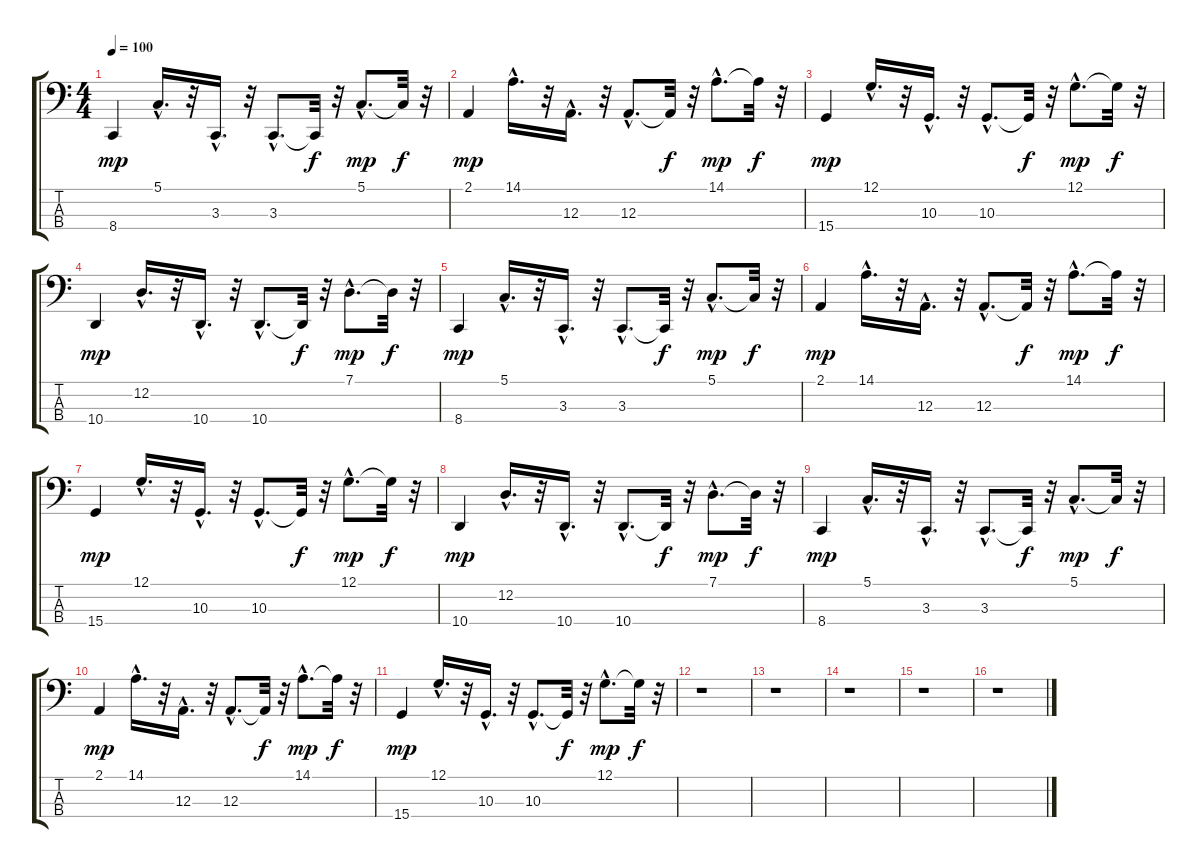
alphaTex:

\track "" {instrument bassoon}
\staff {score tabs}
\tuning (G2 D2 A1 E1) {hide}
\ts (4 4)
\tempo 100
\clef f4
\ks c
8.4.4{dy mp} 5.1{hac}.16{d} r.32 3.3{hac}.16{d} r.32 3.3{hac}.8{d} 3.3{t}.32{dy f} r.32 5.1{hac}.8{d dy mp} 5.1{t}.32{dy f} r.32 |
2.1.4{dy mp} 14.1{hac}.16{d} r.32 12.3{hac}.16{d} r.32 12.3{hac}.8{d} 12.3{t}.32{dy f} r.32 14.1{hac}.8{d dy mp} 14.1{t}.32{dy f} r.32 |
15.4.4{dy mp} 12.1{hac}.16{d} r.32 10.3{hac}.16{d} r.32 10.3{hac}.8{d} 10.3{t}.32{dy f} r.32 12.1{hac}.8{d dy mp} 12.1{t}.32{dy f} r.32 |
10.4.4{dy mp} 12.2{hac}.16{d} r.32 10.4{hac}.16{d} r.32 10.4{hac}.8{d} 10.4{t}.32{dy f} r.32 7.1{hac}.8{d dy mp} 7.1{t}.32{dy f} r.32 |
8.4.4{dy mp} 5.1{hac}.16{d} r.32 3.3{hac}.16{d} r.32 3.3{hac}.8{d} 3.3{t}.32{dy f} r.32 5.1{hac}.8{d dy mp} 5.1{t}.32{dy f} r.32 |
2.1.4{dy mp} 14.1{hac}.16{d} r.32 12.3{hac}.16{d} r.32 12.3{hac}.8{d} 12.3{t}.32{dy f} r.32 14.1{hac}.8{d dy mp} 14.1{t}.32{dy f} r.32 |
15.4.4{dy mp} 12.1{hac}.16{d} r.32 10.3{hac}.16{d} r.32 10.3{hac}.8{d} 10.3{t}.32{dy f} r.32 12.1{hac}.8{d dy mp} 12.1{t}.32{dy f} r.32 |
10.4.4{dy mp} 12.2{hac}.16{d} r.32 10.4{hac}.16{d} r.32 10.4{hac}.8{d} 10.4{t}.32{dy f} r.32 7.1{hac}.8{d dy mp} 7.1{t}.32{dy f} r.32 |
8.4.4{dy mp} 5.1{hac}.16{d} r.32 3.3{hac}.16{d} r.32 3.3{hac}.8{d} 3.3{t}.32{dy f} r.32 5.1{hac}.8{d dy mp} 5.1{t}.32{dy f} r.32 |
2.1.4{dy mp} 14.1{hac}.16{d} r.32 12.3{hac}.16{d} r.32 12.3{hac}.8{d} 12.3{t}.32{dy f} r.32 14.1{hac}.8{d dy mp} 14.1{t}.32{dy f} r.32 |
15.4.4{dy mp} 12.1{hac}.16{d} r.32 10.3{hac}.16{d} r.32 10.3{hac}.8{d} 10.3{t}.32{dy f} r.32 12.1{hac}.8{d dy mp} 12.1{t}.32{dy f} r.32 |
r.1 |
r.1 |
r.1 |
r.1 |
r.1
